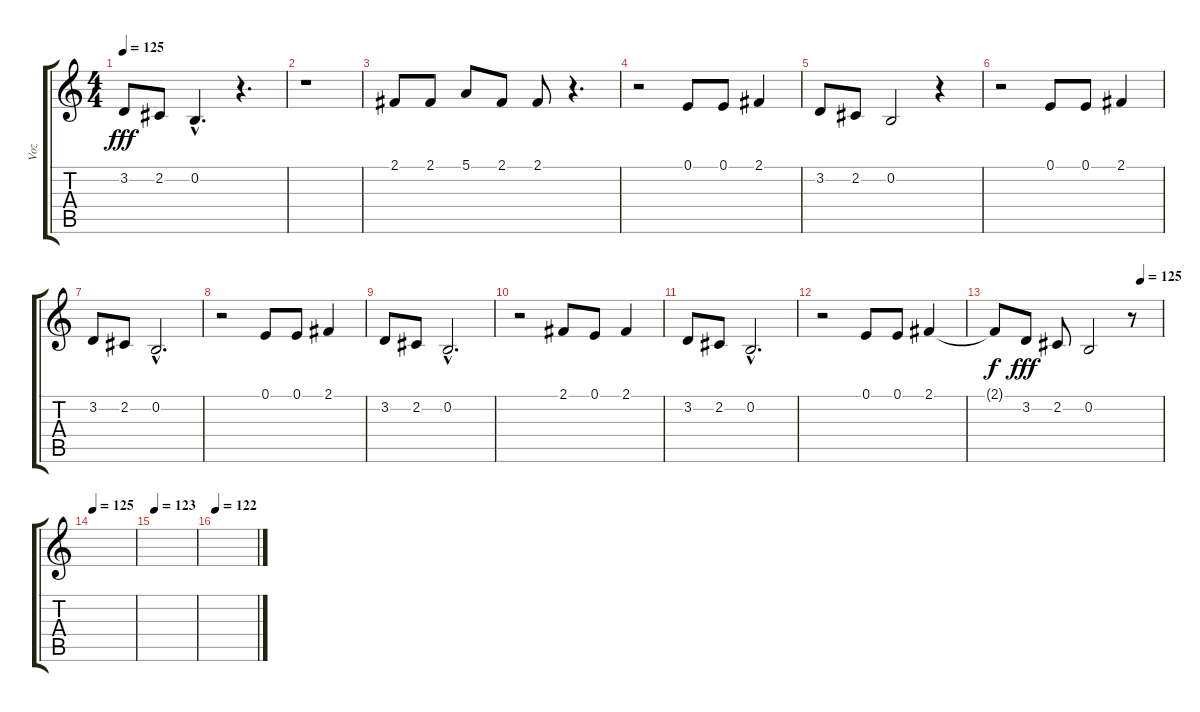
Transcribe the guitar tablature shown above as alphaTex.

\track ("Voz" "Voz") {instrument brightacousticpiano}
\staff {score tabs}
\tuning (E4 B3 G3 D3 A2 E2) {hide}
\ts (4 4)
\tempo 125
\clef g2
\ks c
3.2.8{dy fff} 2.2.8 0.2{hac}.4{d} r.4{d} |
r.1 |
2.1.8 2.1.8 5.1.8 2.1.8 2.1.8 r.4{d} |
r.2 0.1.8 0.1.8 2.1.4 |
3.2.8 2.2.8 0.2.2 r.4 |
r.2 0.1.8 0.1.8 2.1.4 |
3.2.8 2.2.8 0.2{hac}.2{d} |
r.2 0.1.8 0.1.8 2.1.4 |
3.2.8 2.2.8 0.2{hac}.2{d} |
r.2 2.1.8 0.1.8 2.1.4 |
3.2.8 2.2.8 0.2{hac}.2{d} |
r.2 0.1.8 0.1.8 2.1.4 |
\tempo (125 0.875)
2.1{t}.8{dy f} 3.2.8{dy fff} 2.2.8 0.2.2 r.8 |
\tempo 125
|
\tempo 123
|
\tempo 122
